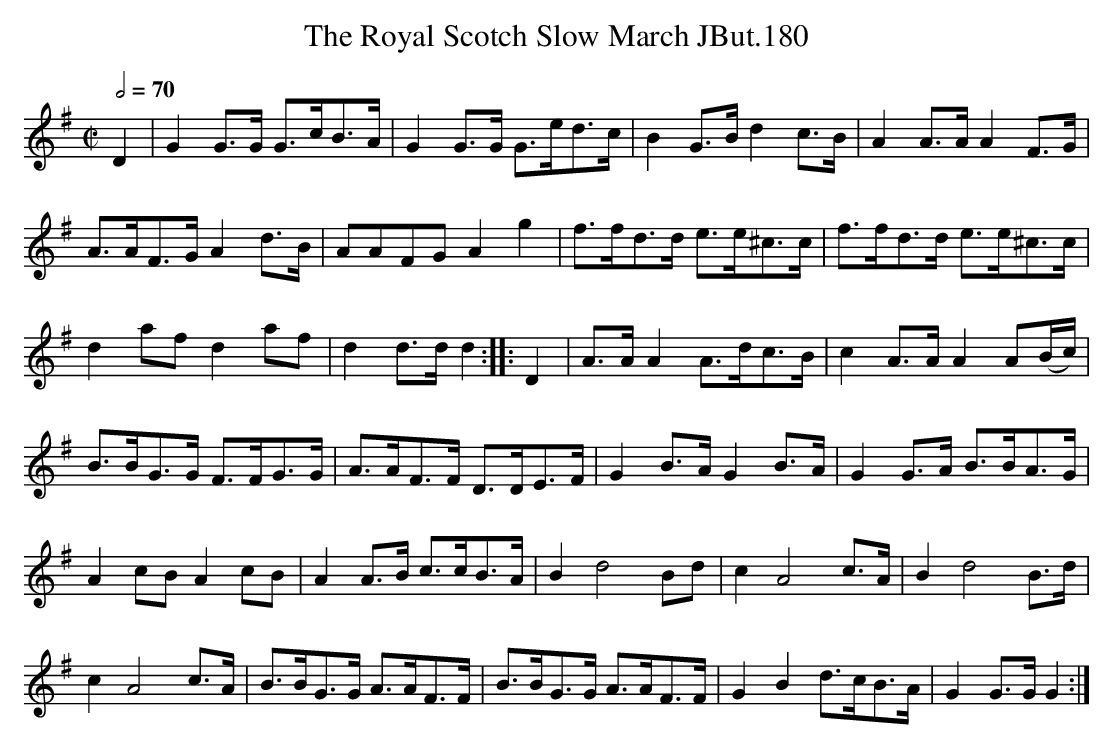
X:1
T:Royal Scotch Slow March JBut.180, The
M:C|
L:1/8
Q:2/4=70
K:G
D2 | G2G>G G>cB>A | G2G>G G>ed>c | B2G>B d2c>B | A2A>A A2F>G |
A>AF>G A2d>B | AAFG A2g2 | f>fd>d e>e^c>c | f>fd>d e>e^c>c |
d2af d2af | d2d>d d2 :: D2 | A>AA2 A>dc>B | c2A>A A2 A(B/c/) |
B>BG>G F>FG>G | A>AF>F D>DE>F | G2B>A G2B>A | G2G>A B>BA>G |
A2cB A2cB | A2A>B c>cB>A | B2d4 Bd | c2A4 c>A |B2d4B>d |
c2A4 c>A | B>BG>G A>AF>F | B>BG>G A>AF>F |G2B2 d>cB>A | G2G>G G2 :|
